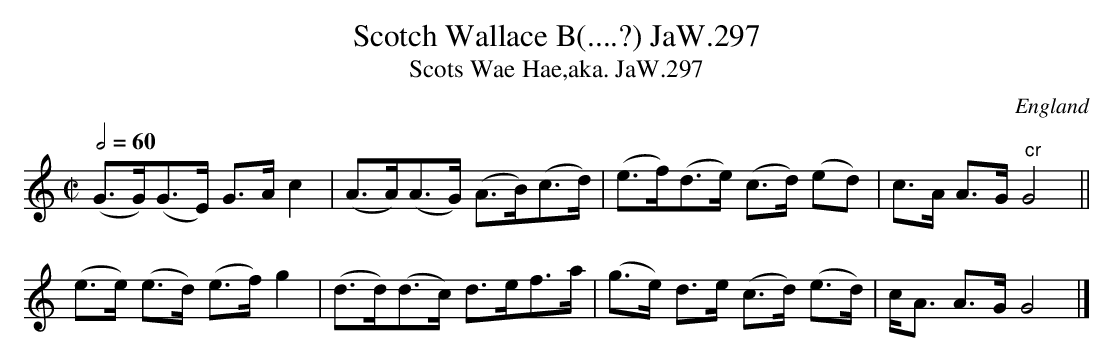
X:1
T:Scotch Wallace B(....?) JaW.297
T:Scots Wae Hae,aka. JaW.297
M:C|
L:1/8
Q:1/2=60
O:England
K:C major
(G>G)(G>E) G>A c2|(A>A)(A>G) (A>B)(c>d)|\
(e>f)(d>e) (c>d) (ed)|c>A A>G " cr"G4||!
(e>e) (e>d) (e>f) g2|(d>d)(d>c) d>ef>a|\
(g>e) d>e (c>d) (e>d)|c<A A>G G4|]
